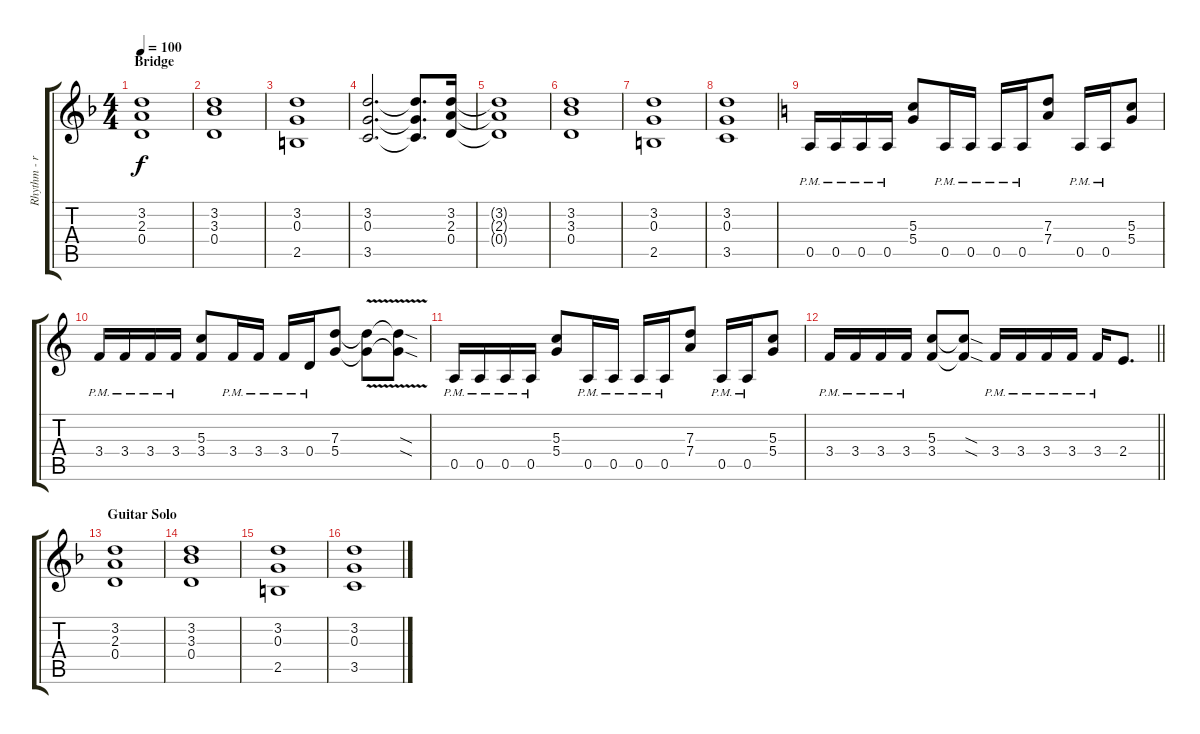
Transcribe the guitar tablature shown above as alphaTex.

\track ("Rhythm - right" "Rhythm - r") {instrument distortionguitar}
\staff {score tabs}
\tuning (E4 B3 G3 D3 A2 E2) {hide}
\ts (4 4)
\section ("" "Bridge")
\tempo 100
\clef g2
\ks dminor
(3.2 2.3 0.4).1{dy f volume 5} |
(3.2 3.3 0.4).1 |
(3.2 0.3 2.5).1 |
(3.2 0.3 3.5).2{d} (3.2{t} 0.3{t} 3.5{t}).8{d} (3.2 2.3 0.4).16 |
(3.2{t} 2.3{t} 0.4{t}).1 |
(3.2 3.3 0.4).1 |
(3.2 0.3 2.5).1 |
(3.2 0.3 3.5).1{volume 10} |
\ks aminor
0.5{pm}.16 0.5{pm}.16 0.5{pm}.16 0.5{pm}.16 (5.3 5.4).8 0.5{pm}.16 0.5{pm}.16 0.5{pm}.16 0.5{pm}.16 (7.3 7.4).8 0.5{pm}.16 0.5{pm}.16 (5.3 5.4).8 |
3.4{pm}.16 3.4{pm}.16 3.4{pm}.16 3.4{pm}.16 (5.3 3.4).8 3.4{pm}.16 3.4{pm}.16 3.4{pm}.16 0.4{pm}.16 (7.3 5.4).8 (7.3{v t} 5.4{v t}).8 (7.3{sod t} 5.4{sod t}).8 |
0.5{pm}.16 0.5{pm}.16 0.5{pm}.16 0.5{pm}.16 (5.3 5.4).8 0.5{pm}.16 0.5{pm}.16 0.5{pm}.16 0.5{pm}.16 (7.3 7.4).8 0.5{pm}.16 0.5{pm}.16 (5.3 5.4).8 |
\barLineRight lightlight
3.4{pm}.16 3.4{pm}.16 3.4{pm}.16 3.4{pm}.16 (5.3 3.4).8 (5.3{sod t} 3.4{sod t}).8 3.4{pm}.16 3.4{pm}.16 3.4{pm}.16 3.4{pm}.16 3.4{pm}.16 2.4.8{d} |
\section ("" "Guitar Solo")
\ks dminor
(3.2 2.3 0.4).1{volume 6} |
(3.2 3.3 0.4).1 |
(3.2 0.3 2.5).1 |
(3.2 0.3 3.5).1
